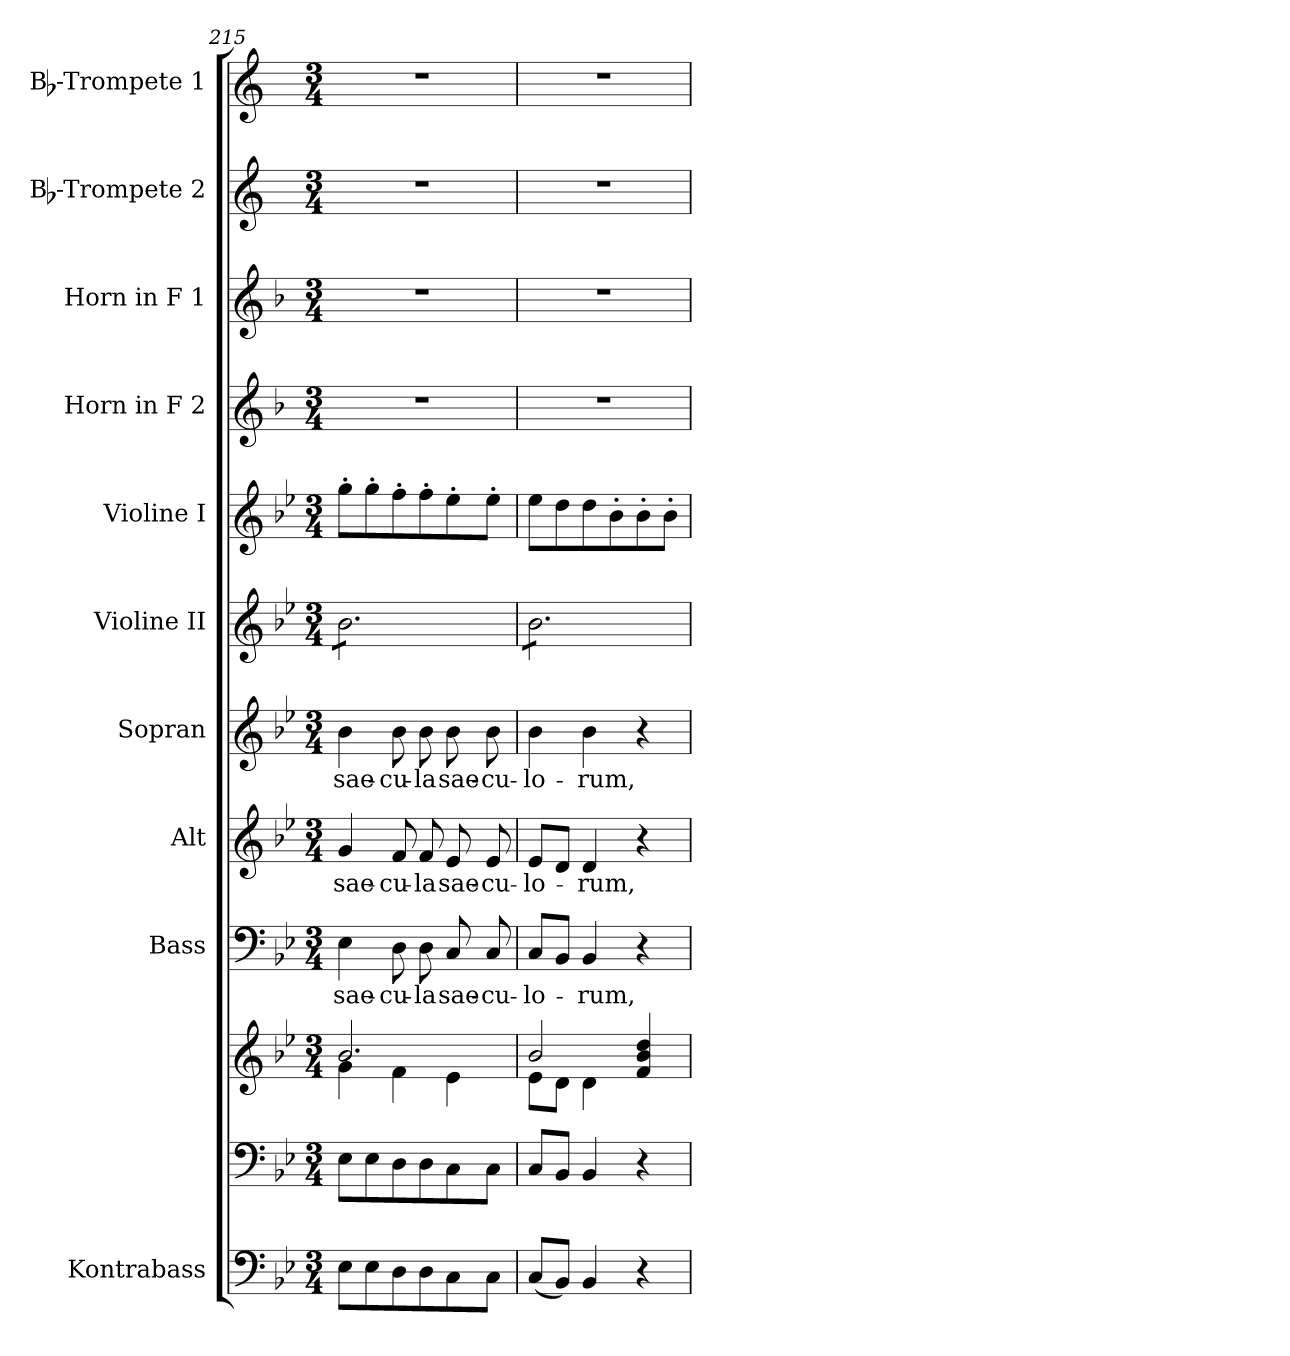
**kern	**kern	**kern	**kern	**text	**kern	**text	**kern	**text	**kern	**kern	**kern	**kern	**kern	**kern
*part11	*part10	*part10	*part9	*part9	*part8	*part8	*part7	*part7	*part6	*part5	*part4	*part3	*part2	*part1
*staff12	*staff11	*staff10	*staff9	*staff9	*staff8	*staff8	*staff7	*staff7	*staff6	*staff5	*staff4	*staff3	*staff2	*staff1
*I"Kontrabass	*	*	*I"Bass	*	*I"Alt	*	*I"Sopran	*	*I"Violine II	*I"Violine I	*I"Horn in F 2	*I"Horn in F 1	*I"Bb-Trompete 2	*I"Bb-Trompete 1
*I'Kb.	*	*	*I'B.	*	*I'A.	*	*I'S.	*	*I'Vl. II	*I'Vl. I	*	*	*I'Bb Trp. 2	*I'Bb Trp. 1
!!LO:PB:g=z
*clefF4	*clefF4	*clefG2	*clefF4	*	*clefG2	*	*clefG2	*	*clefG2	*clefG2	*clefG2	*clefG2	*clefG2	*clefG2
*ITrd7c12	*	*	*	*	*	*	*	*	*	*	*ITrd4c7	*ITrd4c7	*ITrd1c2	*ITrd1c2
*k[b-e-]	*k[b-e-]	*k[b-e-]	*k[b-e-]	*	*k[b-e-]	*	*k[b-e-]	*	*k[b-e-]	*k[b-e-]	*k[b-e-]	*k[b-e-]	*k[b-e-]	*k[b-e-]
*B-:	*B-:	*B-:	*B-:	*	*B-:	*	*B-:	*	*B-:	*B-:	*B-:	*B-:	*B-:	*B-:
*M3/4	*M3/4	*M3/4	*M3/4	*	*M3/4	*	*M3/4	*	*M3/4	*M3/4	*M3/4	*M3/4	*M3/4	*M3/4
=215	=215	=215	=215	=215	=215	=215	=215	=215	=215	=215	=215	=215	=215	=215
*	*	*^	*	*	*	*	*	*	*	*	*	*	*	*
!	!	!	!	!	!LO:LY:b	!	!LO:LY:b	!	!LO:LY:b	!	!	!	!	!	!
*	*	*	*	*	*	*	*	*	*	*tremolo	*	*	*	*	*
8EE-\L	8E-\L	2.b-/	4g\	4E-\	sae-	4g/	sae-	4b-\	sae-	8b-\L	8gg'>\L	2.r	2.r	2.r	2.r
8EE-\	8E-\	.	.	.	.	.	.	.	.	8b-\	8gg'>\	.	.	.	.
!	!	!	!	!	!LO:LY:b	!	!LO:LY:b	!	!LO:LY:b	!	!	!	!	!	!
8DD\	8D\	.	4f\	8D\	-cu-	8f/	-cu-	8b-\	-cu-	8b-\	8ff'>\	.	.	.	.
!	!	!	!	!	!LO:LY:b	!	!LO:LY:b	!	!LO:LY:b	!	!	!	!	!	!
8DD\	8D\	.	.	8D\	-la	8f/	-la	8b-\	-la	8b-\	8ff'>\	.	.	.	.
!	!	!	!	!	!LO:LY:b	!	!LO:LY:b	!	!LO:LY:b	!	!	!	!	!	!
8CC\	8C\	.	4e-\	8C/	sae-	8e-/	sae-	8b-\	sae-	8b-\	8ee-'>\	.	.	.	.
!	!	!	!	!	!LO:LY:b	!	!LO:LY:b	!	!LO:LY:b	!	!	!	!	!	!
8CC\J	8C\J	.	.	8C/	-cu-	8e-/	-cu-	8b-\	-cu-	8b-\J	8ee-'>\J	.	.	.	.
=216	=216	=216	=216	=216	=216	=216	=216	=216	=216	=216	=216	=216	=216	=216	=216
!	!	!	!	!	!LO:LY:b	!	!LO:LY:b	!	!LO:LY:b	!	!	!	!	!	!
(<8CC/L	8C/L	2b-/	8e-\L	8C/L	-lo-	8e-/L	-lo-	4b-\	-lo-	8b-\L	8ee-\L	2.r	2.r	2.r	2.r
8BBB-/J)	8BB-/J	.	8d\J	8BB-/J	.	8d/J	.	.	.	8b-\	8dd\	.	.	.	.
!	!	!	!	!	!LO:LY:b	!	!LO:LY:b	!	!LO:LY:b	!	!	!	!	!	!
4BBB-/	4BB-/	.	4d\	4BB-/	-rum,	4d/	-rum,	4b-\	-rum,	8b-\	8dd\	.	.	.	.
.	.	.	.	.	.	.	.	.	.	8b-\	8b-'>\	.	.	.	.
4r	4r	4f/ 4b-/ 4dd/	4ryy	4r	.	4r	.	4r	.	8b-\	8b-'>\	.	.	.	.
.	.	.	.	.	.	.	.	.	.	8b-\J	8b-'>\J	.	.	.	.
*	*	*	*	*	*	*	*	*	*	*Xtremolo	*	*	*	*	*
*	*	*v	*v	*	*	*	*	*	*	*	*	*	*	*	*
=	=	=	=	=	=	=	=	=	=	=	=	=	=	=
*-	*-	*-	*-	*-	*-	*-	*-	*-	*-	*-	*-	*-	*-	*-
